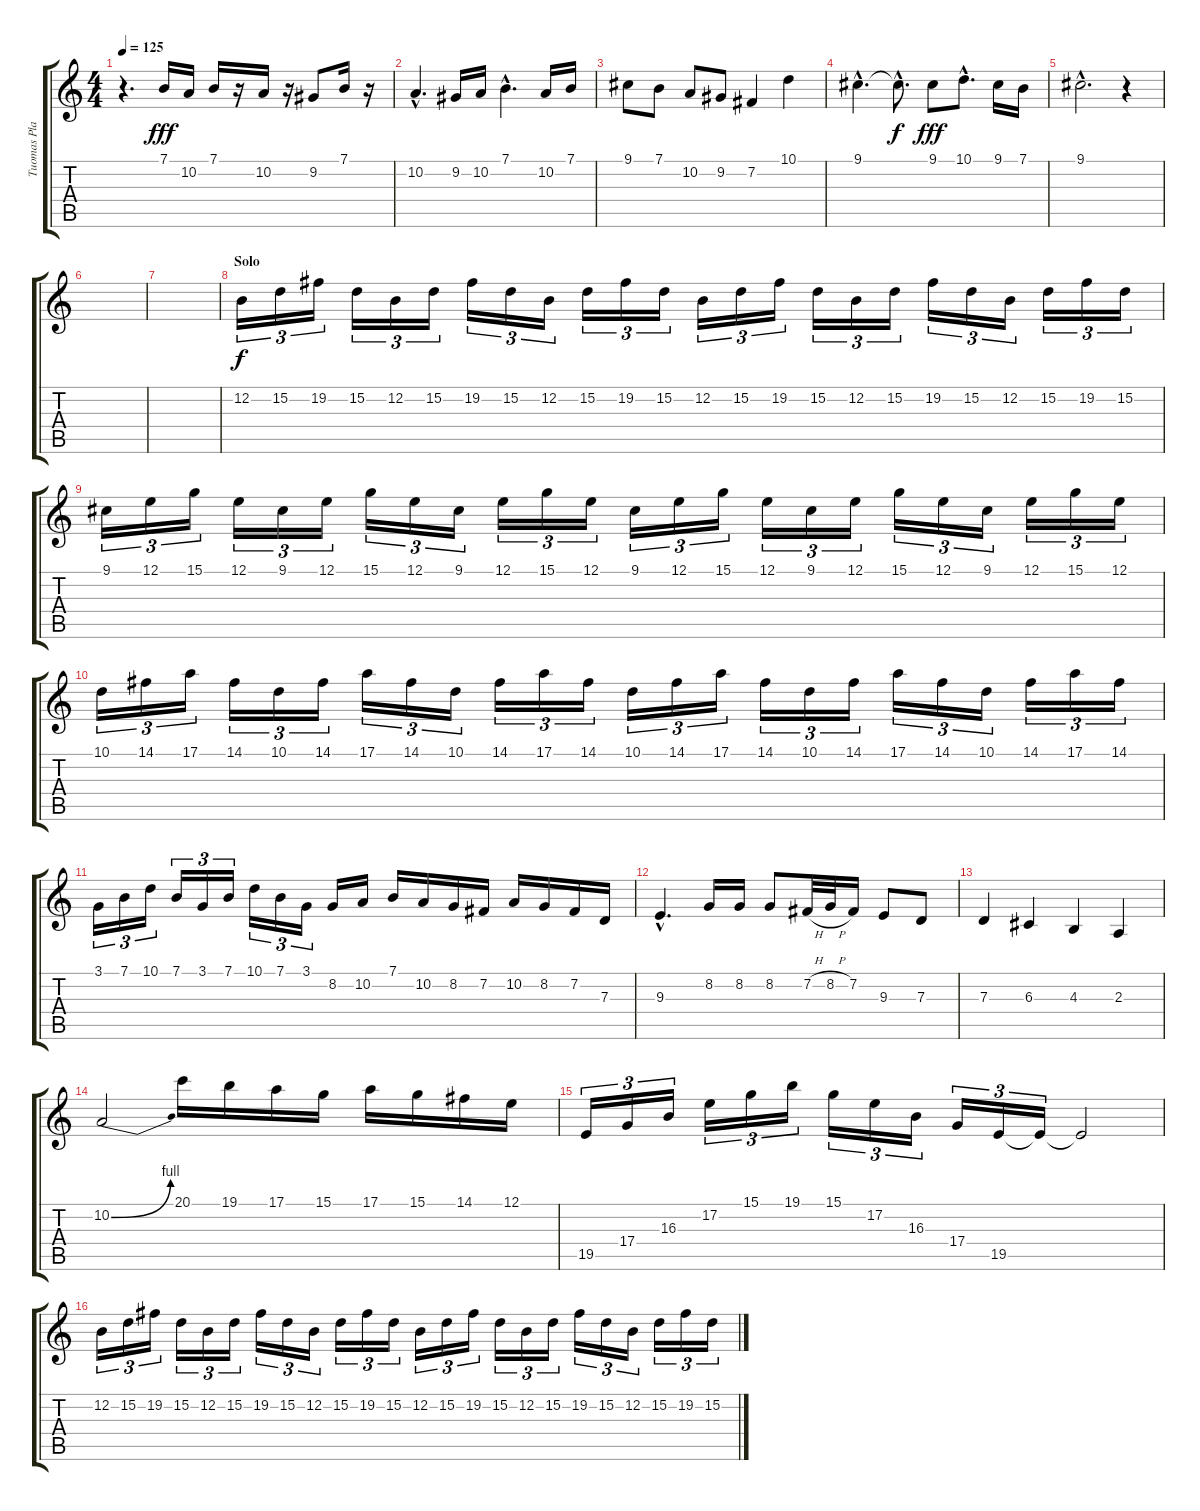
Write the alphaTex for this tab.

\track ("Tuomas Planman" "Tuomas Pla") {instrument synthstrings1}
\staff {score tabs}
\tuning (E4 B3 G3 D3 A2 E2) {hide}
\ts (4 4)
\tempo 125
\clef g2
\ks c
r.4{d dy fff} 7.1.16 10.2.16 7.1.16 r.16 10.2.16 r.16 9.2.8 7.1.16 r.16 |
10.2{hac}.4{d} 9.2.16 10.2.16 7.1{hac}.4{d} 10.2.16 7.1.16 |
9.1.8 7.1.8 10.2.8 9.2.8 7.2.4 10.1.4 |
9.1{hac}.4{d} 9.1{hac t}.8{d dy f} 9.1.8{dy fff} 10.1{hac}.8{d} 9.1.16 7.1.16 |
9.1{hac}.2{d} r.4 |
|
|
\section ("" "Solo")
12.2.16{tu (3 2) dy f instrument lead2sawtooth} 15.2.16{tu (3 2)} 19.2.16{tu (3 2)} 15.2.16{tu (3 2)} 12.2.16{tu (3 2)} 15.2.16{tu (3 2)} 19.2.16{tu (3 2)} 15.2.16{tu (3 2)} 12.2.16{tu (3 2)} 15.2.16{tu (3 2)} 19.2.16{tu (3 2)} 15.2.16{tu (3 2)} 12.2.16{tu (3 2)} 15.2.16{tu (3 2)} 19.2.16{tu (3 2)} 15.2.16{tu (3 2)} 12.2.16{tu (3 2)} 15.2.16{tu (3 2)} 19.2.16{tu (3 2)} 15.2.16{tu (3 2)} 12.2.16{tu (3 2)} 15.2.16{tu (3 2)} 19.2.16{tu (3 2)} 15.2.16{tu (3 2)} |
9.1.16{tu (3 2)} 12.1.16{tu (3 2)} 15.1.16{tu (3 2)} 12.1.16{tu (3 2)} 9.1.16{tu (3 2)} 12.1.16{tu (3 2)} 15.1.16{tu (3 2)} 12.1.16{tu (3 2)} 9.1.16{tu (3 2)} 12.1.16{tu (3 2)} 15.1.16{tu (3 2)} 12.1.16{tu (3 2)} 9.1.16{tu (3 2)} 12.1.16{tu (3 2)} 15.1.16{tu (3 2)} 12.1.16{tu (3 2)} 9.1.16{tu (3 2)} 12.1.16{tu (3 2)} 15.1.16{tu (3 2)} 12.1.16{tu (3 2)} 9.1.16{tu (3 2)} 12.1.16{tu (3 2)} 15.1.16{tu (3 2)} 12.1.16{tu (3 2)} |
10.1.16{tu (3 2)} 14.1.16{tu (3 2)} 17.1.16{tu (3 2)} 14.1.16{tu (3 2)} 10.1.16{tu (3 2)} 14.1.16{tu (3 2)} 17.1.16{tu (3 2)} 14.1.16{tu (3 2)} 10.1.16{tu (3 2)} 14.1.16{tu (3 2)} 17.1.16{tu (3 2)} 14.1.16{tu (3 2)} 10.1.16{tu (3 2)} 14.1.16{tu (3 2)} 17.1.16{tu (3 2)} 14.1.16{tu (3 2)} 10.1.16{tu (3 2)} 14.1.16{tu (3 2)} 17.1.16{tu (3 2)} 14.1.16{tu (3 2)} 10.1.16{tu (3 2)} 14.1.16{tu (3 2)} 17.1.16{tu (3 2)} 14.1.16{tu (3 2)} |
3.1.16{tu (3 2)} 7.1.16{tu (3 2)} 10.1.16{tu (3 2)} 7.1.16{tu (3 2)} 3.1.16{tu (3 2)} 7.1.16{tu (3 2)} 10.1.16{tu (3 2)} 7.1.16{tu (3 2)} 3.1.16{tu (3 2)} 8.2.16 10.2.16 7.1.16 10.2.16 8.2.16 7.2.16 10.2.16 8.2.16 7.2.16 7.3.16 |
9.3{hac}.4{d} 8.2.16 8.2.16 8.2.8 7.2{h}.32 8.2{h}.32 7.2.16 9.3.8 7.3.8 |
7.3.4 6.3.4 4.3.4 2.3.4 |
10.2{be (bend 0 0 60 4)}.2 20.1.16 19.1.16 17.1.16 15.1.16 17.1.16 15.1.16 14.1.16 12.1.16 |
19.5.16{tu (3 2)} 17.4.16{tu (3 2)} 16.3.16{tu (3 2)} 17.2.16{tu (3 2)} 15.1.16{tu (3 2)} 19.1.16{tu (3 2)} 15.1.16{tu (3 2)} 17.2.16{tu (3 2)} 16.3.16{tu (3 2)} 17.4.16{tu (3 2)} 19.5.16{tu (3 2)} 19.5{t}.16{tu (3 2)} 19.5{t}.2 |
12.2.16{tu (3 2) instrument lead2sawtooth} 15.2.16{tu (3 2)} 19.2.16{tu (3 2)} 15.2.16{tu (3 2)} 12.2.16{tu (3 2)} 15.2.16{tu (3 2)} 19.2.16{tu (3 2)} 15.2.16{tu (3 2)} 12.2.16{tu (3 2)} 15.2.16{tu (3 2)} 19.2.16{tu (3 2)} 15.2.16{tu (3 2)} 12.2.16{tu (3 2)} 15.2.16{tu (3 2)} 19.2.16{tu (3 2)} 15.2.16{tu (3 2)} 12.2.16{tu (3 2)} 15.2.16{tu (3 2)} 19.2.16{tu (3 2)} 15.2.16{tu (3 2)} 12.2.16{tu (3 2)} 15.2.16{tu (3 2)} 19.2.16{tu (3 2)} 15.2.16{tu (3 2)}
